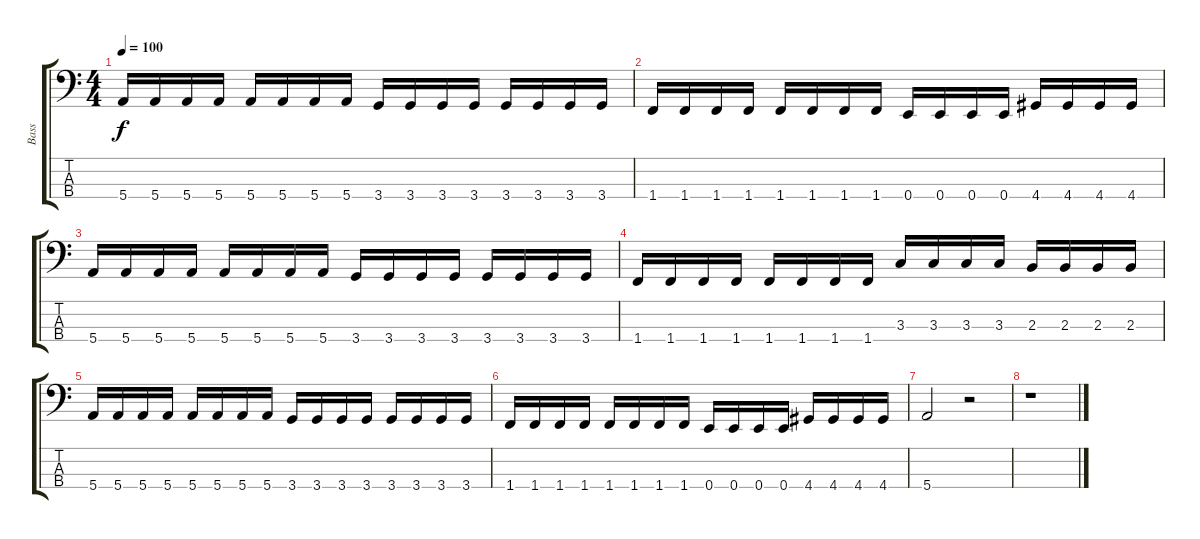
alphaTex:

\track ("Bass" "Bass") {instrument electricbasspick}
\staff {score tabs}
\tuning (G2 D2 A1 E1) {hide}
\ts (4 4)
\tempo 100
\clef f4
\ks c
5.4.16{dy f} 5.4.16 5.4.16 5.4.16 5.4.16 5.4.16 5.4.16 5.4.16 3.4.16 3.4.16 3.4.16 3.4.16 3.4.16 3.4.16 3.4.16 3.4.16 |
1.4.16 1.4.16 1.4.16 1.4.16 1.4.16 1.4.16 1.4.16 1.4.16 0.4.16 0.4.16 0.4.16 0.4.16 4.4.16 4.4.16 4.4.16 4.4.16 |
5.4.16 5.4.16 5.4.16 5.4.16 5.4.16 5.4.16 5.4.16 5.4.16 3.4.16 3.4.16 3.4.16 3.4.16 3.4.16 3.4.16 3.4.16 3.4.16 |
1.4.16 1.4.16 1.4.16 1.4.16 1.4.16 1.4.16 1.4.16 1.4.16 3.3.16 3.3.16 3.3.16 3.3.16 2.3.16 2.3.16 2.3.16 2.3.16 |
5.4.16 5.4.16 5.4.16 5.4.16 5.4.16 5.4.16 5.4.16 5.4.16 3.4.16 3.4.16 3.4.16 3.4.16 3.4.16 3.4.16 3.4.16 3.4.16 |
1.4.16 1.4.16 1.4.16 1.4.16 1.4.16 1.4.16 1.4.16 1.4.16 0.4.16 0.4.16 0.4.16 0.4.16 4.4.16 4.4.16 4.4.16 4.4.16 |
5.4.2 r.2 |
r.1
